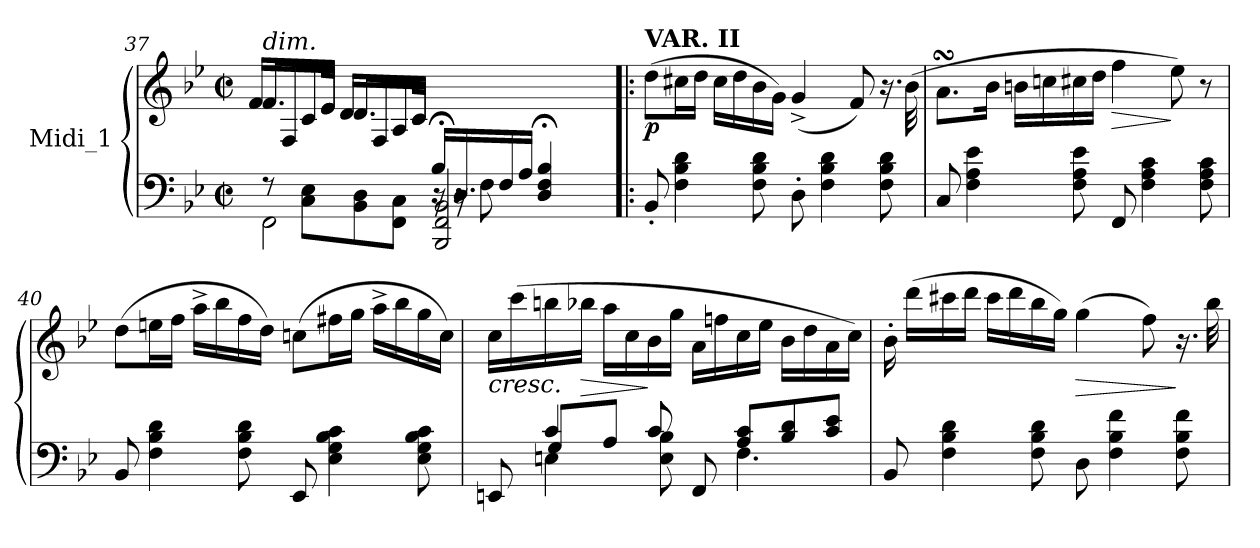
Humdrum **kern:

**kern	**kern	**dynam
*part1	*part1	*part1
*staff2	*staff1	*staff1/2
*I"Midi_1	*	*
!!LO:LB:g=z
*clefF4	*clefG2	*
*k[b-e-]	*k[b-e-]	*
*B-:	*B-:	*
*M2/2	*M2/2	*
*met(c|)	*met(c|)	*
=37	=37	=37
*^	*^	*
*	*^	*	*	*
*	*	*^	*	*	*
!	!	!	!	!LO:TX:a:i:t=dim.	!	!
2ryy	8r	2FF\	2ryy	8.f/L	16f/LL	.
.	.	.	.	.	16F/	.
.	8C\ 8E-\L	.	.	.	16c/	.
.	.	.	.	16e-/Jk	16e-/JJ	.
.	8BB-\ 8D\	.	.	8.d/L	16d/LL	.
.	.	.	.	.	16F/	.
.	8FF\ 8C\J	.	.	.	16A/	.
.	.	.	.	16c/Jk	16c/JJ	.
2ryy	16B-/LL	2BBB-/;< 2FF/;< 2BB-/;<	16r	2ryy	2ryy	.
.	16.D/	.	16r	.	.	.
.	.	.	8F\	.	.	.
.	16F/	.	.	.	.	.
.	16A/JJ	.	.	.	.	.
.	.	.	4D/;< 4F/;< 4B-/;<	.	.	.
.	32ryy	.	.	.	.	.
.	16ryy	.	.	.	.	.
.	8ryy	.	.	.	.	.
*	*v	*v	*v	*	*	*
*	*	*v	*v	*
!!LO:PB:g=z
=38!|:	=38!|:	=38!|:	=38!|:
!	!	!LO:TX:a:B:t=VAR. II	!
!	!	!	!LO:DY:b
*v	*v	*	*
8BB-'/	(>8dd\L	p
4F\ 4B-\ 4d\	16cc#X\L	.
.	16dd\JJ	.
.	16cc#\LL	.
.	16dd\	.
8F\ 8B-\ 8d\	16b-\	.
.	16g\JJ)	.
8D'\	(4g^/	.
4F\ 4B-\ 4d\	.	.
.	8f/)	.
8F\ 8B-\ 8d\	16.r	.
.	(>32b-\	.
=39	=39	=39
8C/	8.asSsS\L	.
4F\ 4A\ 4e-\	.	.
.	16b-\Jk	.
.	16bn\LL	.
.	16ccni\	.
8F\ 8A\ 8e-\	16cc#X\	.
.	16dd\JJ	.
!	!	!LO:HP:b
8FF/	4ff\	>
4F\ 4A\ 4c\	.	.
.	8ee-\)	]
8F\ 8A\ 8c\	8r	.
=40	=40	=40
8BB-/	(>8dd\L	.
4F\ 4B-\ 4d\	16een\L	.
.	16ff\JJ	.
.	16aa^\LL	.
.	16bb-i\	.
8F\ 8B-\ 8d\	16ff\	.
.	16dd\JJ)	.
8EE-/	(>8ccni\L	.
4E-\ 4G\ 4B-\ 4c\	16ff#X\L	.
.	16gg\JJ	.
.	16aa^\LL	.
.	16bb-\	.
8E-\ 8G\ 8B-\ 8c\	16gg\	.
.	16cc\JJ)	.
!!LO:LB:g=z
=41	=41	=41
*^	*	*
*	*^	*	*
!	!	!	!	!LO:HP:b
8EEn/	8ryy	8ryy	16cc\LL	<
.	.	.	(>16ccc\	.
4c/	4En\	8G/L	16bbn\	.
!	!	!	!	!LO:HP:b
.	.	.	16bb-X\JJ	>
.	.	8A/J	16aa\LL	[
.	.	.	16cc\	.
8c/	8E\ 8B-\	8ryy	16b-\	]
.	.	.	16gg\JJ	.
8FF/	8ryy	2ryy	16a\LL	.
.	.	.	16ffni\	.
8A/ 8c/L	4.F\	.	16cc\	.
.	.	.	16ee-i\JJ	.
8B-/ 8d/	.	.	16b-\LL	.
.	.	.	16dd\	.
8c/ 8e-i/J	.	.	16a\	.
.	.	.	16cc\JJ)	.
=42	=42	=42	=42	=42
8BB-/	2ryy	2ryy	16b-'\	.
.	.	.	(>16ddd\LL	.
4F\ 4B-\ 4d\	.	.	16ccc#X\	.
.	.	.	16ddd\JJ	.
.	.	.	16ccc#\LL	.
.	.	.	16ddd\	.
8F\ 8B-\ 8d\	.	.	16bb-\	.
.	.	.	16gg\JJ)	.
!	!	!	!	!LO:HP:b
8D\	2ryy	2ryy	(>4gg\	>
4F\ 4B-\ 4f\	.	.	.	.
.	.	.	8ff\)	.
8F\ 8B-\ 8f\	.	.	16.r	]
.	.	.	32bb-\	.
*v	*v	*v	*	*
=	=	=
*-	*-	*-
